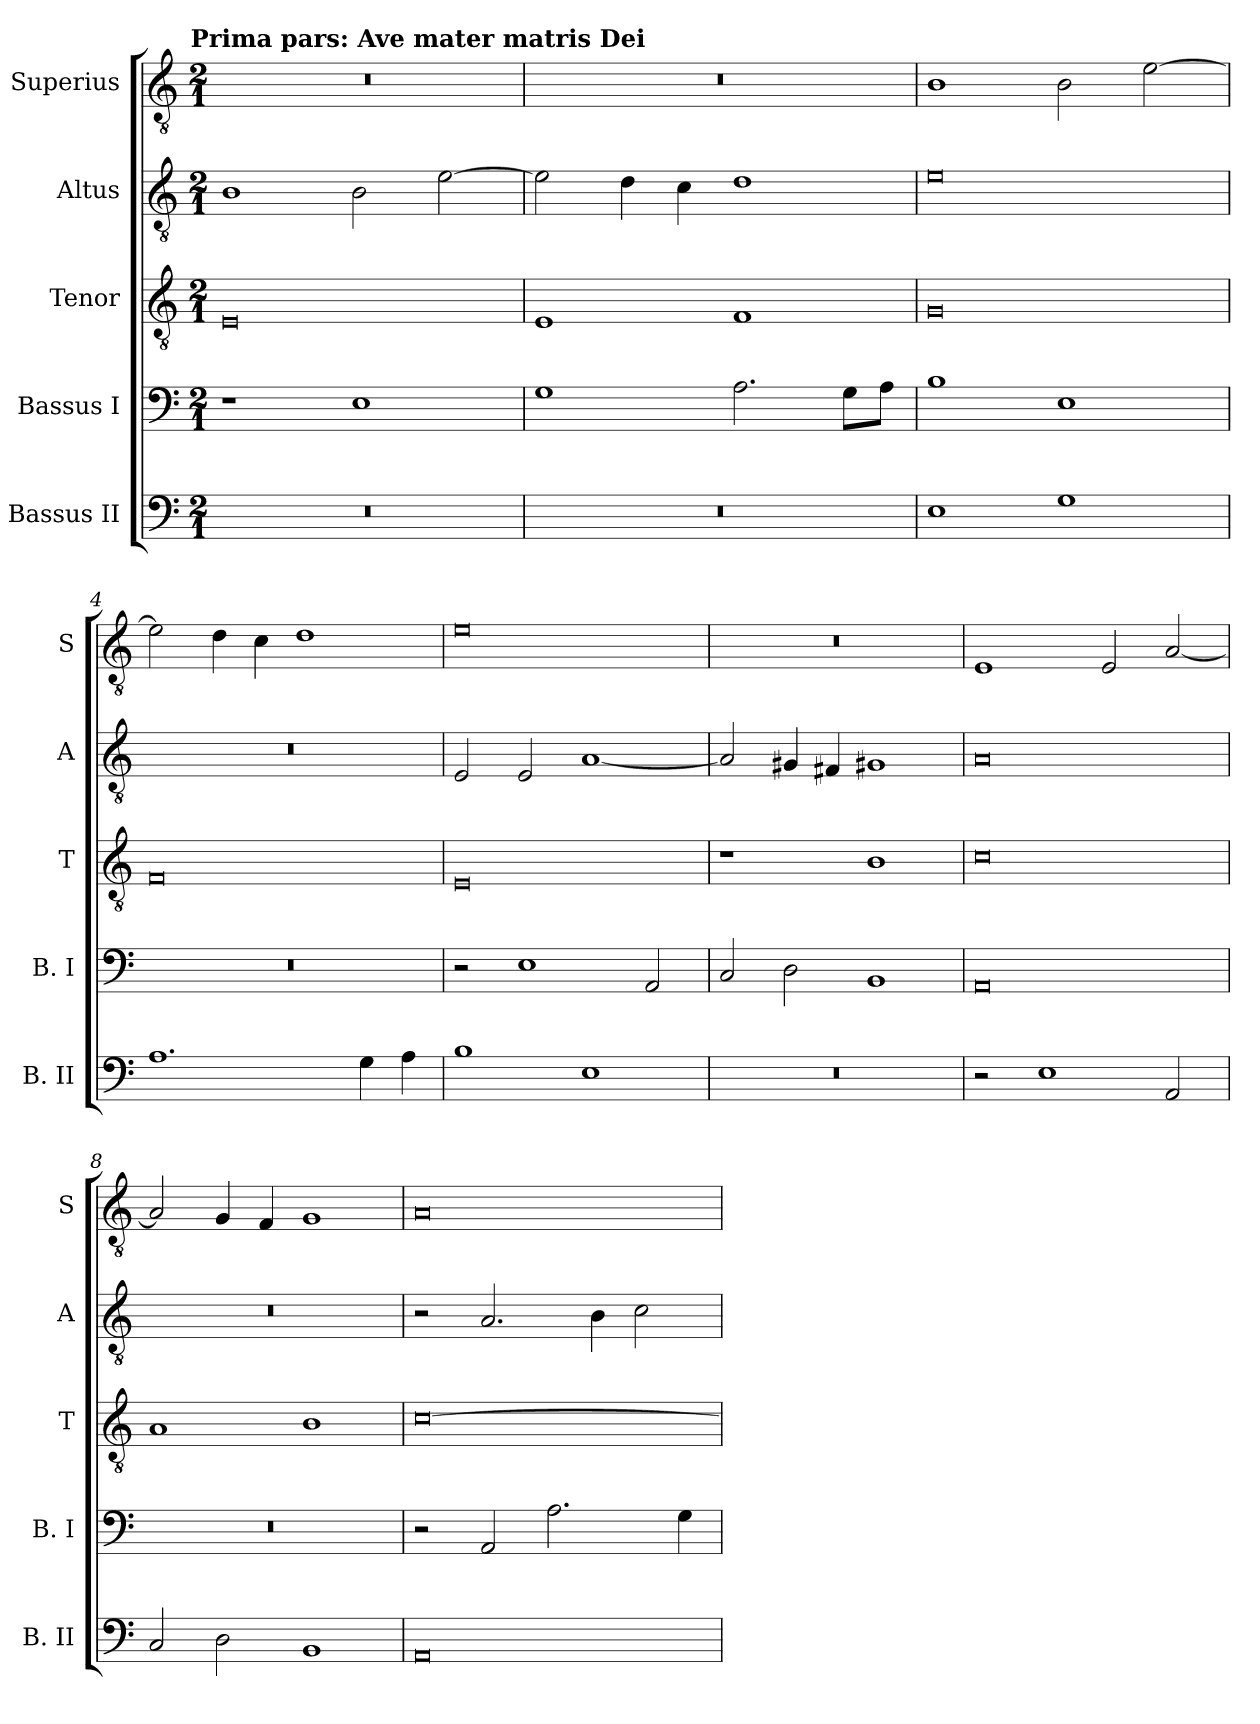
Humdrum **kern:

**kern	**kern	**kern	**kern	**kern
*part5	*part4	*part3	*part2	*part1
*staff5	*staff4	*staff3	*staff2	*staff1
*I"Bassus II	*I"Bassus I	*I"Tenor	*I"Altus	*I"Superius
*I'B. II	*I'B. I	*I'T	*I'A	*I'S
*clefF4	*clefF4	*clefGv2	*clefGv2	*clefGv2
*k[]	*k[]	*k[]	*k[]	*k[]
*C:	*C:	*C:	*C:	*C:
!!LO:TX:omd:t=Prima pars&colon; Ave mater matris Dei
*M2/1	*M2/1	*M2/1	*M2/1	*M2/1
=1	=1	=1	=1	=1
0r	1r	0E	1B	0r
.	1E	.	2B	.
.	.	.	[2e	.
=2	=2	=2	=2	=2
0r	1G	1E	2e]	0r
.	.	.	4d	.
.	.	.	4c	.
.	2.A	1F	1d	.
.	8GL	.	.	.
.	8AJ	.	.	.
=3	=3	=3	=3	=3
1E	1B	0G	0e	1B
1G	1E	.	.	2B
.	.	.	.	[2e
=4	=4	=4	=4	=4
1.A	0r	0F	0r	2e]
.	.	.	.	4d
.	.	.	.	4c
.	.	.	.	1d
4G	.	.	.	.
4A	.	.	.	.
=5	=5	=5	=5	=5
1B	2r	0E	2E	0e
.	1E	.	2E	.
1E	.	.	[1A	.
.	2AA	.	.	.
=6	=6	=6	=6	=6
0r	2C	1r	2A]	0r
.	2D	.	4G#X	.
.	.	.	4F#X	.
.	1BB	1B	1G#X	.
=7	=7	=7	=7	=7
2r	0AA	0c	0A	1E
1E	.	.	.	.
.	.	.	.	2E
2AA	.	.	.	[2A
=8	=8	=8	=8	=8
2C	0r	1A	0r	2A]
2D	.	.	.	4G
.	.	.	.	4F
1BB	.	1B	.	1G
=9	=9	=9	=9	=9
0AA	2r	[0c	2r	0A
.	2AA	.	2.A	.
.	2.A	.	.	.
.	.	.	4B	.
.	.	.	2c	.
.	4G	.	.	.
=	=	=	=	=
*-	*-	*-	*-	*-
